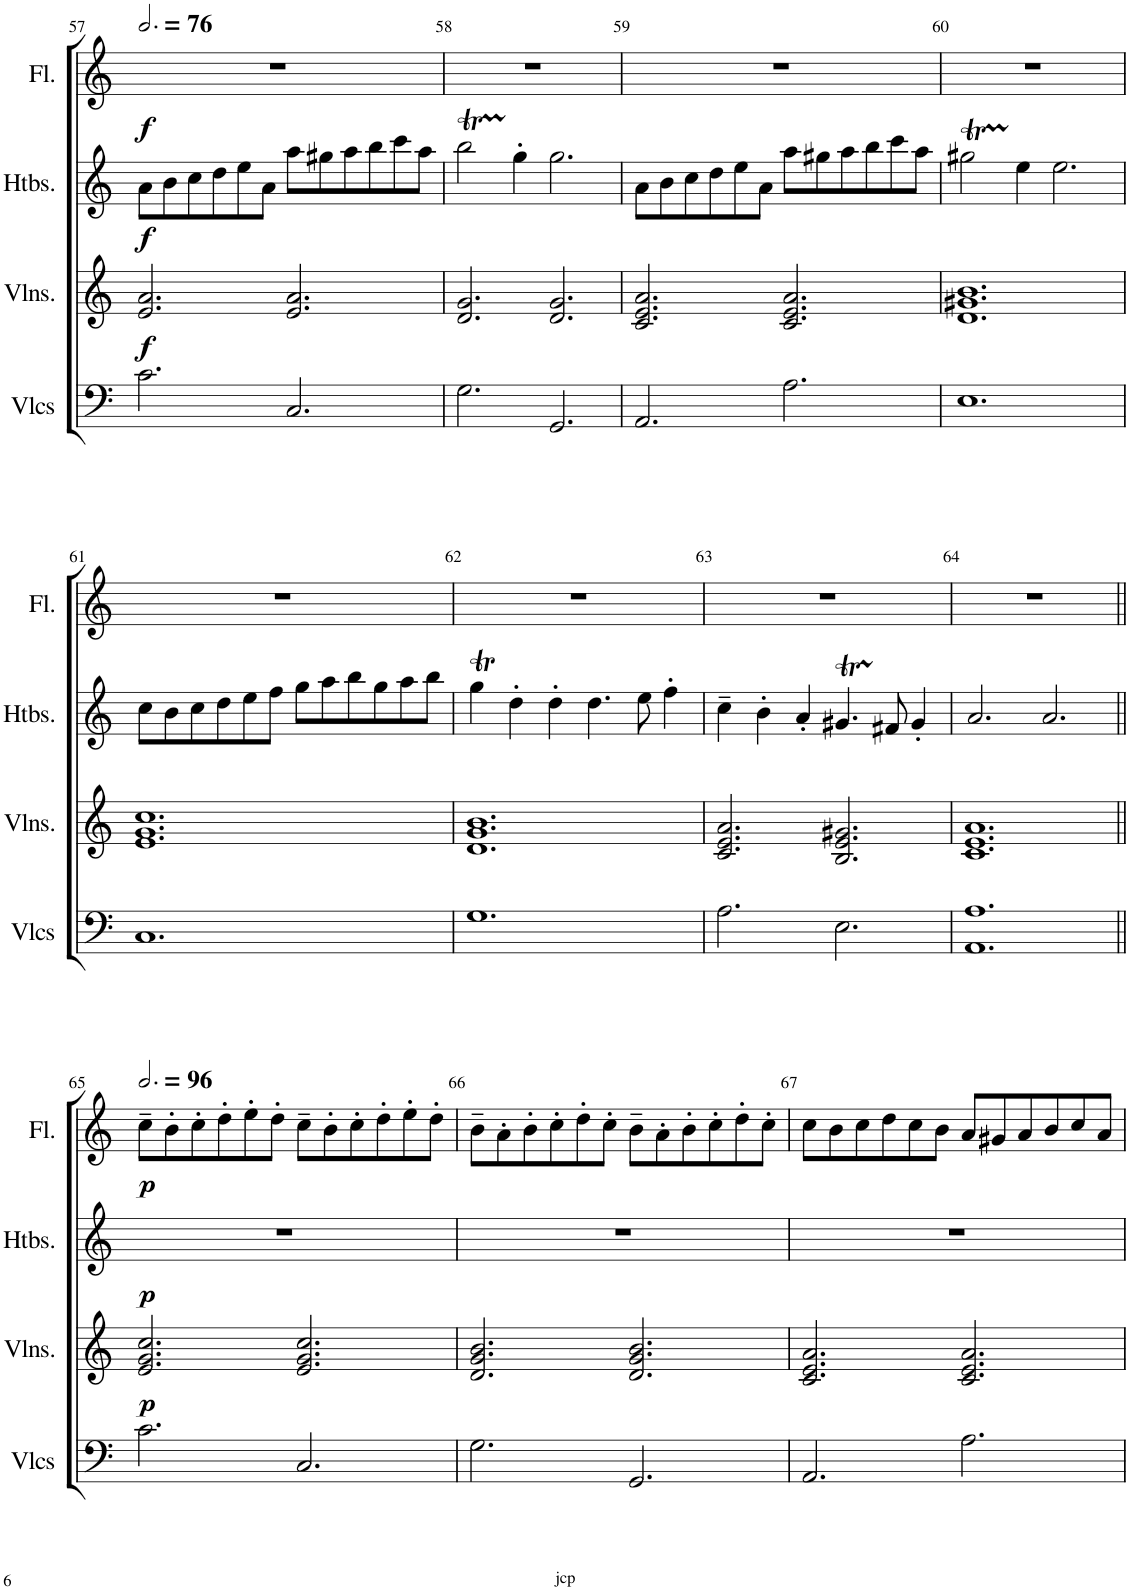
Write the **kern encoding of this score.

**kern	**kern	**dynam	**kern	**dynam	**kern	**dynam
*part4	*part3	*part3	*part2	*part2	*part1	*part1
*staff4	*staff3	*staff3	*staff2	*staff2	*staff1	*staff1
*I"Violoncelles	*I"Violons	*	*I"Hautbois	*	*I"Flûte	*
*I'Vlcs	*I'Vlns.	*	*I'Htbs.	*	*I'Fl.	*
!!LO:PB:g=z
*clefF4	*clefG2	*	*clefG2	*	*clefG2	*
*k[]	*k[]	*	*k[]	*	*k[]	*
*M6/4	*M6/4	*	*M6/4	*	*M6/4	*
*MM228	*MM228	*	*MM228	*	*MM228	*
=57	=57	=57	=57	=57	=57	=57
!	!	!LO:DY:b	!	!LO:DY:b	!	!LO:DY:b
2.c\	2.e/ 2.a/	f	8a\L	f	1.r	f
.	.	.	8b\	.	.	.
.	.	.	8cc\	.	.	.
.	.	.	8dd\	.	.	.
.	.	.	8ee\	.	.	.
.	.	.	8a\J	.	.	.
2.C/	2.e/ 2.a/	.	8aa\L	.	.	.
.	.	.	8gg#X\	.	.	.
.	.	.	8aa\	.	.	.
.	.	.	8bb\	.	.	.
.	.	.	8ccc\	.	.	.
.	.	.	8aa\J	.	.	.
=58	=58	=58	=58	=58	=58	=58
2.G\	2.d/ 2.g/	.	2bbt\	.	1.r	.
.	.	.	4gg'\	.	.	.
2.GG/	2.d/ 2.g/	.	2.gg\	.	.	.
=59	=59	=59	=59	=59	=59	=59
2.AA/	2.c/ 2.e/ 2.a/	.	8a\L	.	1.r	.
.	.	.	8b\	.	.	.
.	.	.	8cc\	.	.	.
.	.	.	8dd\	.	.	.
.	.	.	8ee\	.	.	.
.	.	.	8a\J	.	.	.
2.A\	2.c/ 2.e/ 2.a/	.	8aa\L	.	.	.
.	.	.	8gg#X\	.	.	.
.	.	.	8aa\	.	.	.
.	.	.	8bb\	.	.	.
.	.	.	8ccc\	.	.	.
.	.	.	8aa\J	.	.	.
=60	=60	=60	=60	=60	=60	=60
1.E	1.d 1.g#X 1.b	.	2gg#Xt\	.	1.r	.
.	.	.	4ee\	.	.	.
.	.	.	2.ee\	.	.	.
!!LO:LB:g=z
=61	=61	=61	=61	=61	=61	=61
1.C	1.e 1.g 1.cc	.	8cc\L	.	1.r	.
.	.	.	8b\	.	.	.
.	.	.	8cc\	.	.	.
.	.	.	8dd\	.	.	.
.	.	.	8ee\	.	.	.
.	.	.	8ff\J	.	.	.
.	.	.	8gg\L	.	.	.
.	.	.	8aa\	.	.	.
.	.	.	8bb\	.	.	.
.	.	.	8gg\	.	.	.
.	.	.	8aa\	.	.	.
.	.	.	8bb\J	.	.	.
=62	=62	=62	=62	=62	=62	=62
1.G	1.d 1.g 1.b	.	4ggT\	.	1.r	.
.	.	.	4dd'\	.	.	.
.	.	.	4dd'\	.	.	.
.	.	.	4.dd\	.	.	.
.	.	.	8ee\	.	.	.
.	.	.	4ff'\	.	.	.
=63	=63	=63	=63	=63	=63	=63
2.A\	2.c/ 2.e/ 2.a/	.	4cc~\	.	1.r	.
.	.	.	4b'\	.	.	.
.	.	.	4a'/	.	.	.
2.E\	2.B/ 2.e/ 2.g#X/	.	4.g#Xt/	.	.	.
.	.	.	8f#X/	.	.	.
.	.	.	4g#'/	.	.	.
=64	=64	=64	=64	=64	=64	=64
1.AA 1.A	1.c 1.e 1.a	.	2.a/	.	1.r	.
.	.	.	2.a/	.	.	.
!!LO:LB:g=z
=65||	=65||	=65||	=65||	=65||	=65||	=65||
*	*	*	*	*	*MM288	*
!	!	!LO:DY:b	!	!LO:DY:b	!	!LO:DY:b
2.c\	2.e/ 2.g/ 2.cc/	p	1.r	p	8cc~\L	p
.	.	.	.	.	8b'\	.
.	.	.	.	.	8cc'\	.
.	.	.	.	.	8dd'\	.
.	.	.	.	.	8ee'\	.
.	.	.	.	.	8dd'\J	.
2.C/	2.e/ 2.g/ 2.cc/	.	.	.	8cc~\L	.
.	.	.	.	.	8b'\	.
.	.	.	.	.	8cc'\	.
.	.	.	.	.	8dd'\	.
.	.	.	.	.	8ee'\	.
.	.	.	.	.	8dd'\J	.
=66	=66	=66	=66	=66	=66	=66
2.G\	2.d/ 2.g/ 2.b/	.	1.r	.	8b~\L	.
.	.	.	.	.	8a'\	.
.	.	.	.	.	8b'\	.
.	.	.	.	.	8cc'\	.
.	.	.	.	.	8dd'\	.
.	.	.	.	.	8cc'\J	.
2.GG/	2.d/ 2.g/ 2.b/	.	.	.	8b~\L	.
.	.	.	.	.	8a'\	.
.	.	.	.	.	8b'\	.
.	.	.	.	.	8cc'\	.
.	.	.	.	.	8dd'\	.
.	.	.	.	.	8cc'\J	.
=67	=67	=67	=67	=67	=67	=67
2.AA/	2.c/ 2.e/ 2.a/	.	1.r	.	8cc\L	.
.	.	.	.	.	8b\	.
.	.	.	.	.	8cc\	.
.	.	.	.	.	8dd\	.
.	.	.	.	.	8cc\	.
.	.	.	.	.	8b\J	.
2.A\	2.c/ 2.e/ 2.a/	.	.	.	8a/L	.
.	.	.	.	.	8g#X/	.
.	.	.	.	.	8a/	.
.	.	.	.	.	8b/	.
.	.	.	.	.	8cc/	.
.	.	.	.	.	8a/J	.
=	=	=	=	=	=	=
*-	*-	*-	*-	*-	*-	*-
